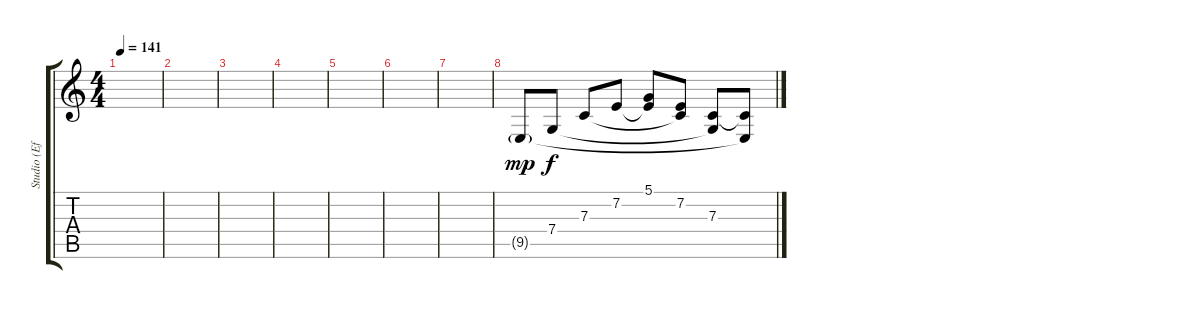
\track ("Studio (Effects+Guitar?)" "Studio (Ef") {instrument fx4atmosphere}
\staff {score tabs}
\tuning (D4 A3 F3 C3 G2 C2) {hide}
\ts (4 4)
\tempo 141
\clef g2
\ks c
|
|
|
|
|
|
|
9.5{g}.8{dy mp} 7.4.8{dy f} 7.3.8 7.2.8 (5.1 7.2{t}).8 (7.2 7.3{t}).8 (7.3 7.4{t}).8 (7.3{t} 9.5{t}).8
